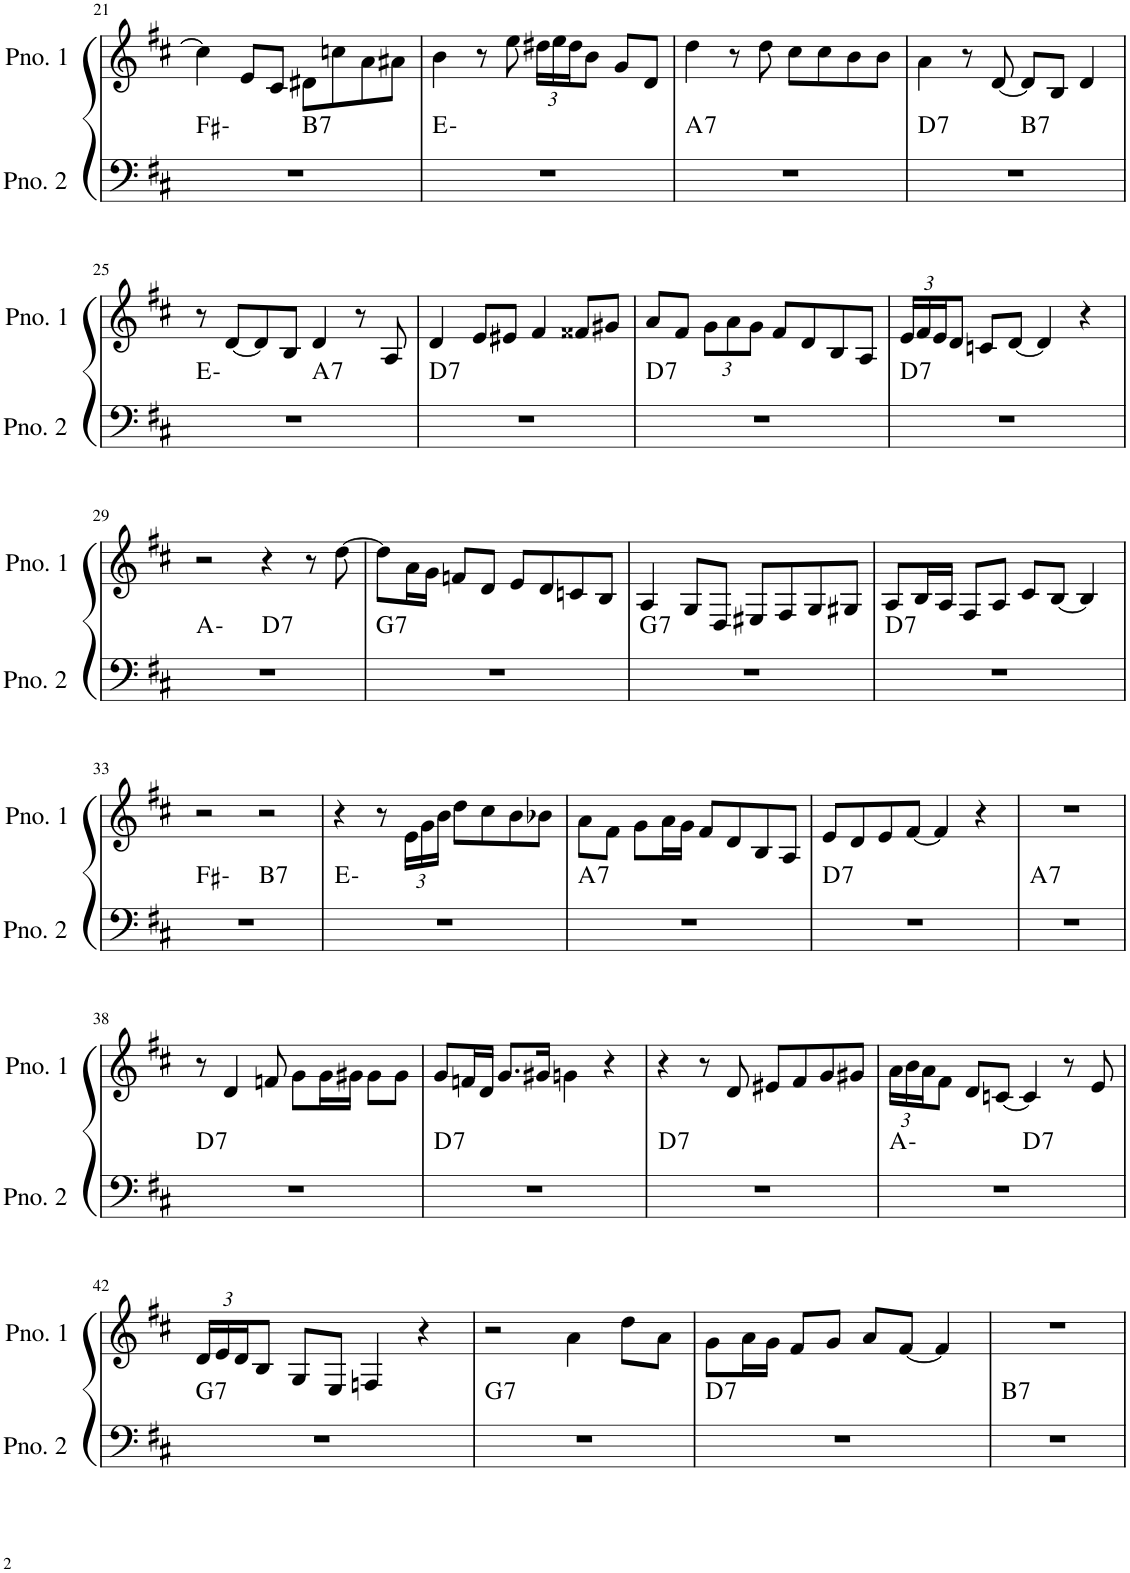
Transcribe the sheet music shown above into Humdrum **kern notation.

**kern	**harte	**kern
*part2	*part2	*part1
*staff2	*	*staff1
*I"ピアノ 2	*	*I"ピアノ 1
!!LO:PB:g=z
*clefF4	*	*clefG2
*k[f#c#]	*	*k[f#c#]
*M4/4	*	*M4/4
=21	=21	=21
*^	*	*
1r	2ryy	F#:min	4cc#\]
.	.	.	8e/L
.	.	.	8c#/J
!	!	!LO:H:kt=7	!
.	2ryy	B:7	8d#X\L
.	.	.	8ccn\
.	.	.	8a\
.	.	.	8a#X\J
*v	*v	*	*
=22	=22	=22
1r	E:min	4b\
.	.	8r
.	.	8ee\
*	*	*Xbrackettup
.	.	24dd#X\LL
.	.	24ee\
.	.	24dd#\J
.	.	8b\J
.	.	8g/L
.	.	8d/J
=23	=23	=23
!	!LO:H:kt=7	!
1r	A:7	4dd\
.	.	8r
.	.	8dd\
.	.	8cc#\L
.	.	8cc#\
.	.	8b\
.	.	8b\J
=24	=24	=24
!	!LO:H:kt=7	!
*^	*	*
1r	2ryy	D:7	4a\
.	.	.	8r
.	.	.	[8d/
!	!	!LO:H:kt=7	!
.	2ryy	B:7	8d/L]
.	.	.	8B/J
.	.	.	4d/
!!LO:LB:g=z
=25	=25	=25	=25
1r	2ryy	E:min	8r
.	.	.	[8d/L
.	.	.	8d/]
.	.	.	8B/J
!	!	!LO:H:kt=7	!
.	2ryy	A:7	4d/
.	.	.	8r
.	.	.	8A/
=26	=26	=26	=26
!	!	!LO:H:kt=7	!
*v	*v	*	*
1r	D:7	4d/
.	.	8e/L
.	.	8e#X/J
.	.	4f#/
.	.	8f##X/L
.	.	8g#X/J
=27	=27	=27
!	!LO:H:kt=7	!
1r	D:7	8a/L
.	.	8f#/J
.	.	12g\L
.	.	12a\
.	.	12g\J
.	.	8f#/L
.	.	8d/
.	.	8B/
.	.	8A/J
=28	=28	=28
!	!LO:H:kt=7	!
1r	D:7	24e/LL
.	.	24f#/
.	.	24e/J
.	.	8d/J
.	.	8cn/L
.	.	[8d/J
.	.	4d/]
.	.	4r
!!LO:LB:g=z
=29	=29	=29
*^	*	*
1r	2ryy	A:min	2r
!	!	!LO:H:kt=7	!
.	2ryy	D:7	4r
.	.	.	8r
.	.	.	[8dd\
=30	=30	=30	=30
!	!	!LO:H:kt=7	!
*v	*v	*	*
1r	G:7	8dd\L]
.	.	16a\L
.	.	16g\JJ
.	.	8fn/L
.	.	8d/J
.	.	8e/L
.	.	8d/
.	.	8cn/
.	.	8B/J
=31	=31	=31
!	!LO:H:kt=7	!
1r	G:7	4A/
.	.	8G/L
.	.	8D/J
.	.	8E#X/L
.	.	8F#/
.	.	8G/
.	.	8G#X/J
=32	=32	=32
!	!LO:H:kt=7	!
1r	D:7	8A/L
.	.	16B/L
.	.	16A/JJ
.	.	8F#/L
.	.	8A/J
.	.	8c#/L
.	.	[8B/J
.	.	4B/]
!!LO:LB:g=z
=33	=33	=33
*^	*	*
1r	2ryy	F#:min	2r
!	!	!LO:H:kt=7	!
.	2ryy	B:7	2r
*v	*v	*	*
=34	=34	=34
1r	E:min	4r
.	.	8r
.	.	24e\LL
.	.	24g\
.	.	24b\JJ
.	.	8dd\L
.	.	8cc#\
.	.	8b\
.	.	8b-X\J
=35	=35	=35
!	!LO:H:kt=7	!
1r	A:7	8a\L
.	.	8f#\J
.	.	8g\L
.	.	16a\L
.	.	16g\JJ
.	.	8f#/L
.	.	8d/
.	.	8B/
.	.	8A/J
=36	=36	=36
!	!LO:H:kt=7	!
1r	D:7	8e/L
.	.	8d/
.	.	8e/
.	.	[8f#/J
.	.	4f#/]
.	.	4r
=37	=37	=37
!	!LO:H:kt=7	!
1r	A:7	1r
!!LO:LB:g=z
=38	=38	=38
!	!LO:H:kt=7	!
1r	D:7	8r
.	.	4d/
.	.	8fn/
.	.	8g\L
.	.	16g\L
.	.	16g#X\JJ
.	.	8g#\L
.	.	8g#\J
=39	=39	=39
!	!LO:H:kt=7	!
1r	D:7	8g/L
.	.	16fn/L
.	.	16d/JJ
.	.	8.g/L
.	.	16g#X/Jk
.	.	4gn\
.	.	4r
=40	=40	=40
!	!LO:H:kt=7	!
1r	D:7	4r
.	.	8r
.	.	8d/
.	.	8e#X/L
.	.	8f#/
.	.	8g/
.	.	8g#X/J
=41	=41	=41
*^	*	*
1r	2ryy	A:min	24a\LL
.	.	.	24b\
.	.	.	24a\J
.	.	.	8f#\J
.	.	.	8d/L
.	.	.	[8cn/J
!	!	!LO:H:kt=7	!
.	2ryy	D:7	4c/]
.	.	.	8r
.	.	.	8e/
!!LO:LB:g=z
=42	=42	=42	=42
!	!	!LO:H:kt=7	!
*v	*v	*	*
1r	G:7	24d/LL
.	.	24e/
.	.	24d/J
.	.	8B/J
.	.	8G/L
.	.	8E/J
.	.	4Fn/
.	.	4r
=43	=43	=43
!	!LO:H:kt=7	!
1r	G:7	2r
.	.	4a\
.	.	8dd\L
.	.	8a\J
=44	=44	=44
!	!LO:H:kt=7	!
1r	D:7	8g\L
.	.	16a\L
.	.	16g\JJ
.	.	8f#/L
.	.	8g/J
.	.	8a/L
.	.	[8f#/J
.	.	4f#/]
=45	=45	=45
!	!LO:H:kt=7	!
1r	B:7	1r
=	=	=
*-	*-	*-
